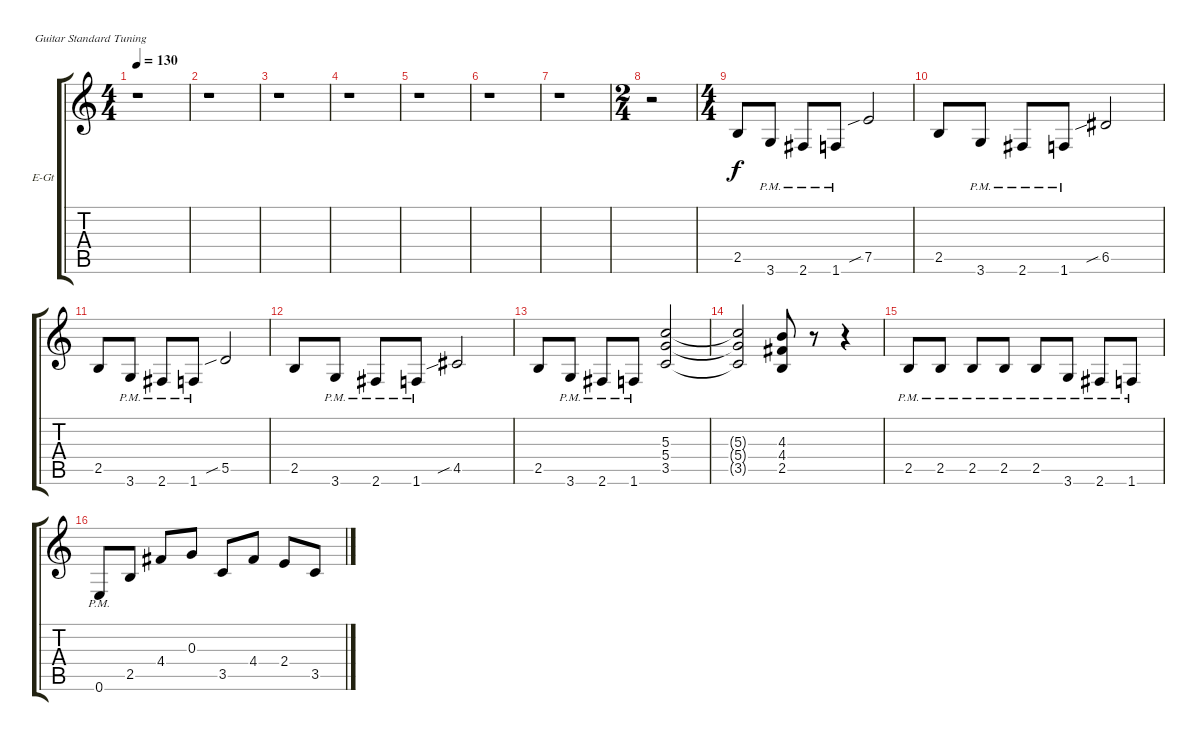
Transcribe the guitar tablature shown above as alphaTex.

\bracketExtendMode groupsimilarinstruments
\firstSystemTrackNameOrientation horizontal
\otherSystemsTrackNameOrientation horizontal
\track ("Dave Mustaine" "E-Gt") {instrument distortionguitar}
\staff {score tabs}
\tuning (E4 B3 G3 D3 A2 E2)
\ts (4 4)
\tempo 130
\clef g2
\ks c
r.1{dy f instrument distortionguitar} |
r.1 |
r.1 |
r.1 |
r.1 |
r.1 |
r.1 |
\ts (2 4)
r.2 |
\ts (4 4)
2.5.8 3.6{pm}.8 2.6{pm}.8 1.6{pm}.8 7.5{sib}.2 |
2.5.8 3.6{pm}.8 2.6{pm}.8 1.6{pm}.8 6.5{sib}.2 |
2.5.8 3.6{pm}.8 2.6{pm}.8 1.6{pm}.8 5.5{sib}.2 |
2.5.8 3.6{pm}.8 2.6{pm}.8 1.6{pm}.8 4.5{sib}.2 |
2.5.8 3.6{pm}.8 2.6{pm}.8 1.6{pm}.8 (5.3 5.4 3.5).2 |
(5.3{t} 5.4{t} 3.5{t}).2 (4.3 4.4 2.5).8 r.8 r.4 |
2.5{pm}.8 2.5{pm}.8 2.5{pm}.8 2.5{pm}.8 2.5{pm}.8 3.6{pm}.8 2.6{pm}.8 1.6{pm}.8 |
0.6{pm}.8 2.5.8 4.4.8 0.3.8 3.5.8 4.4.8 2.4.8 3.5.8
